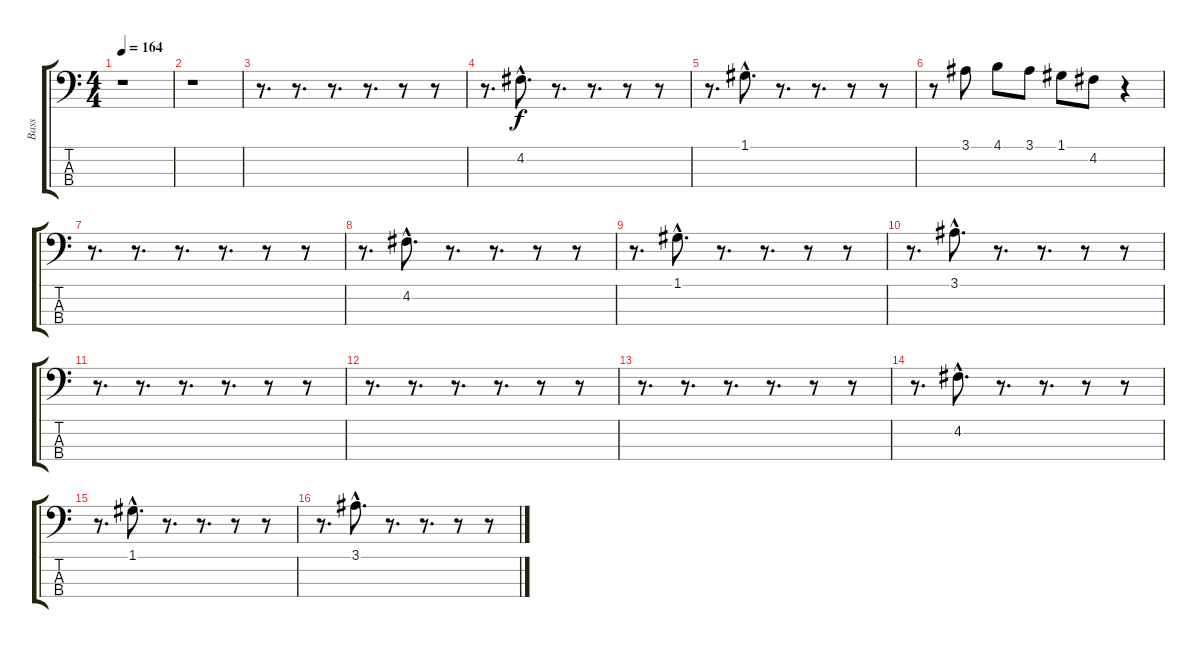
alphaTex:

\track ("Bass" "Bass") {instrument electricbasspick}
\staff {score tabs}
\tuning (G2 D2 A1 E1) {hide}
\ts (4 4)
\tempo 164
\clef f4
\ks c
r.1{dy f} |
r.1 |
r.8{d} r.8{d} r.8{d} r.8{d} r.8 r.8 |
r.8{d} 4.2{hac}.8{d} r.8{d} r.8{d} r.8 r.8 |
r.8{d} 1.1{hac}.8{d} r.8{d} r.8{d} r.8 r.8 |
r.8 3.1.8 4.1.8 3.1.8 1.1.8 4.2.8 r.4 |
r.8{d} r.8{d} r.8{d} r.8{d} r.8 r.8 |
r.8{d} 4.2{hac}.8{d} r.8{d} r.8{d} r.8 r.8 |
r.8{d} 1.1{hac}.8{d} r.8{d} r.8{d} r.8 r.8 |
r.8{d} 3.1{hac}.8{d} r.8{d} r.8{d} r.8 r.8 |
r.8{d} r.8{d} r.8{d} r.8{d} r.8 r.8 |
r.8{d} r.8{d} r.8{d} r.8{d} r.8 r.8 |
r.8{d} r.8{d} r.8{d} r.8{d} r.8 r.8 |
r.8{d} 4.2{hac}.8{d} r.8{d} r.8{d} r.8 r.8 |
r.8{d} 1.1{hac}.8{d} r.8{d} r.8{d} r.8 r.8 |
r.8{d} 3.1{hac}.8{d} r.8{d} r.8{d} r.8 r.8
